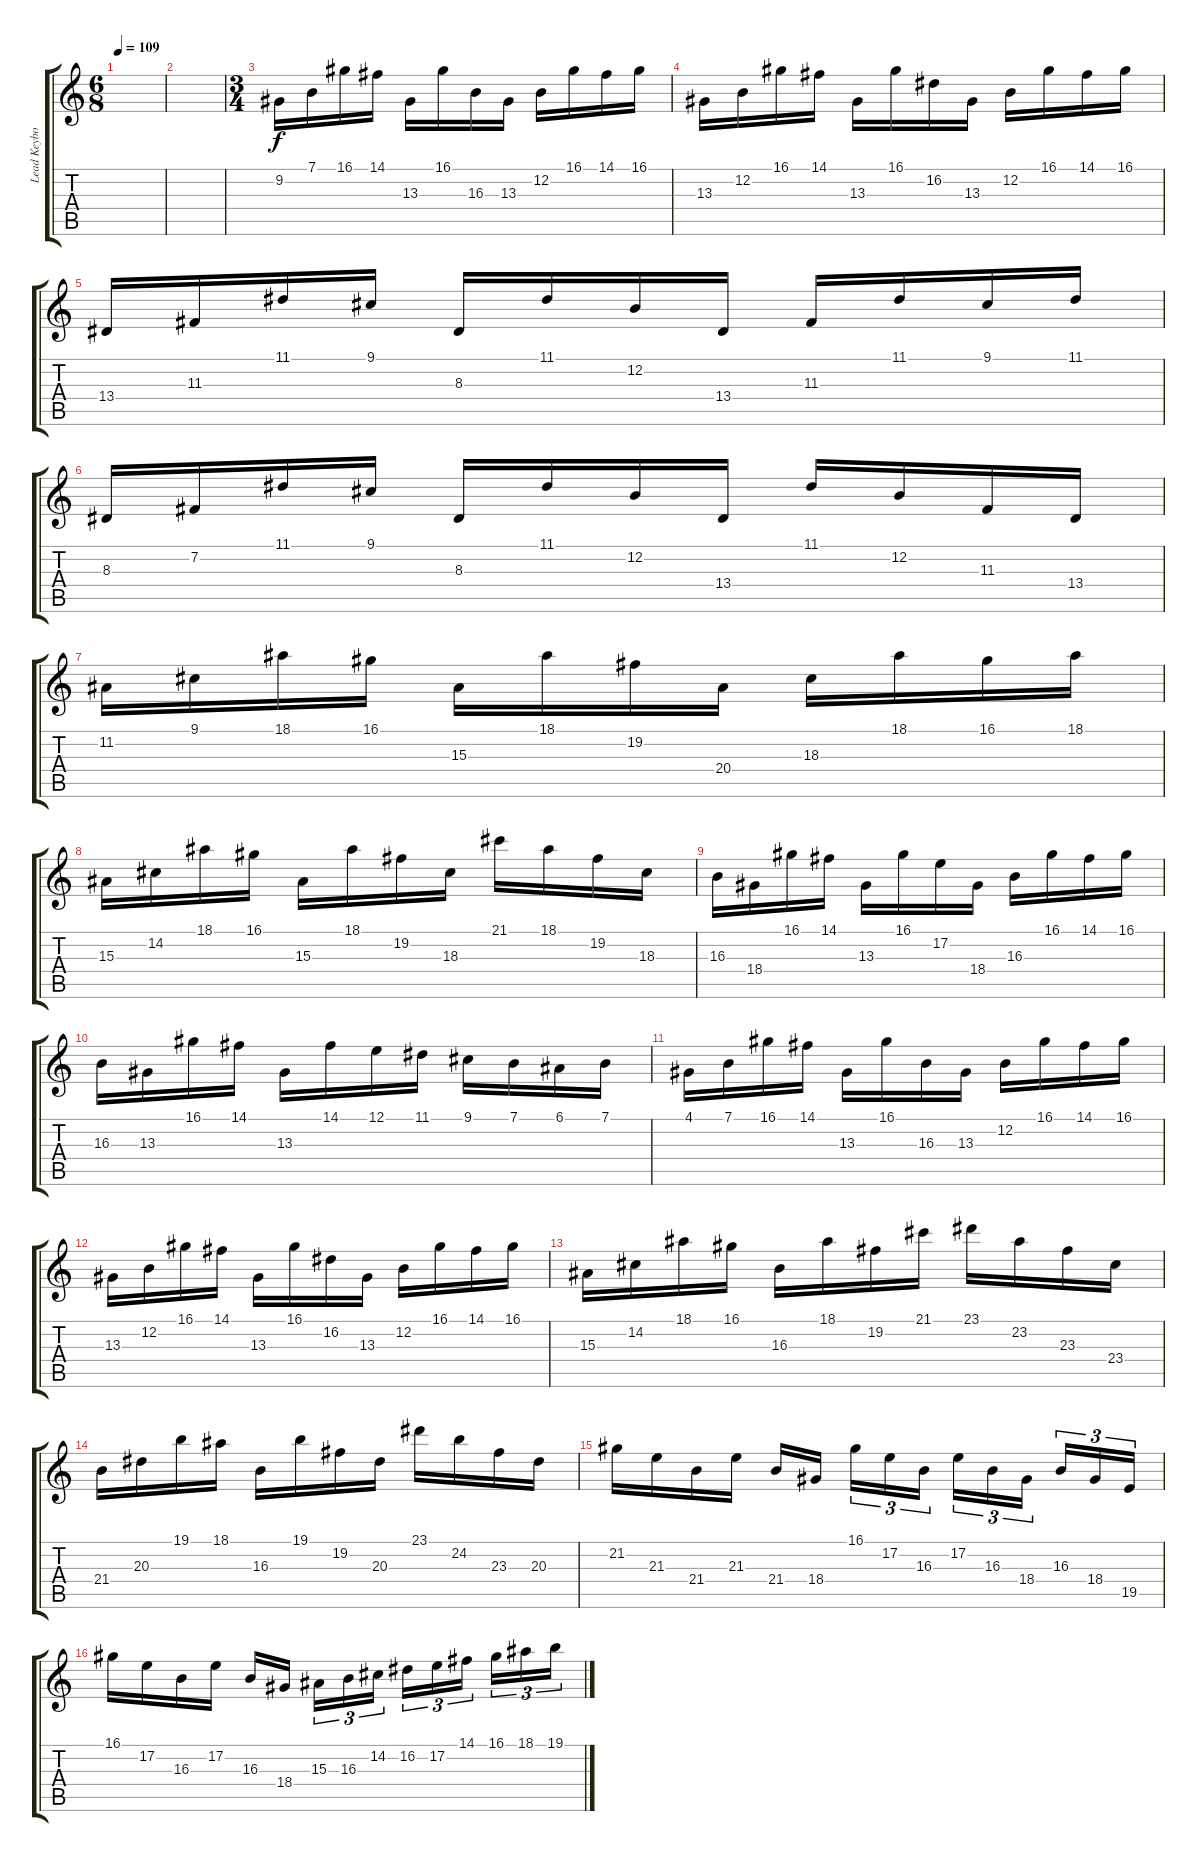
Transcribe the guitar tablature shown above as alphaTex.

\track ("Lead Keyboard harmony" "Lead Keybo") {instrument lead1square}
\staff {score tabs}
\tuning (E4 B3 G3 D3 A2 E2) {hide}
\ts (6 8)
\tempo 109
\clef g2
\ks c
|
|
\ts (3 4)
9.2.16 7.1.16 16.1.16 14.1.16 13.3.16 16.1.16 16.3.16 13.3.16 12.2.16 16.1.16 14.1.16 16.1.16 |
13.3.16 12.2.16 16.1.16 14.1.16 13.3.16 16.1.16 16.2.16 13.3.16 12.2.16 16.1.16 14.1.16 16.1.16 |
13.4.16 11.3.16 11.1.16 9.1.16 8.3.16 11.1.16 12.2.16 13.4.16 11.3.16 11.1.16 9.1.16 11.1.16 |
8.3.16 7.2.16 11.1.16 9.1.16 8.3.16 11.1.16 12.2.16 13.4.16 11.1.16 12.2.16 11.3.16 13.4.16 |
11.2.16 9.1.16 18.1.16 16.1.16 15.3.16 18.1.16 19.2.16 20.4.16 18.3.16 18.1.16 16.1.16 18.1.16 |
15.3.16 14.2.16 18.1.16 16.1.16 15.3.16 18.1.16 19.2.16 18.3.16 21.1.16 18.1.16 19.2.16 18.3.16 |
16.3.16 18.4.16 16.1.16 14.1.16 13.3.16 16.1.16 17.2.16 18.4.16 16.3.16 16.1.16 14.1.16 16.1.16 |
16.3.16 13.3.16 16.1.16 14.1.16 13.3.16 14.1.16 12.1.16 11.1.16 9.1.16 7.1.16 6.1.16 7.1.16 |
4.1.16 7.1.16 16.1.16 14.1.16 13.3.16 16.1.16 16.3.16 13.3.16 12.2.16 16.1.16 14.1.16 16.1.16 |
13.3.16 12.2.16 16.1.16 14.1.16 13.3.16 16.1.16 16.2.16 13.3.16 12.2.16 16.1.16 14.1.16 16.1.16 |
15.3.16 14.2.16 18.1.16 16.1.16 16.3.16 18.1.16 19.2.16 21.1.16 23.1.16 23.2.16 23.3.16 23.4.16 |
21.4.16 20.3.16 19.1.16 18.1.16 16.3.16 19.1.16 19.2.16 20.3.16 23.1.16 24.2.16 23.3.16 20.3.16 |
21.2.16 21.3.16 21.4.16 21.3.16 21.4.16 18.4.16{beam splitsecondary} 16.1.16{tu (3 2)} 17.2.16{tu (3 2)} 16.3.16{tu (3 2)} 17.2.16{tu (3 2)} 16.3.16{tu (3 2)} 18.4.16{tu (3 2) beam splitsecondary} 16.3.16{tu (3 2)} 18.4.16{tu (3 2)} 19.5.16{tu (3 2)} |
16.1.16 17.2.16 16.3.16 17.2.16 16.3.16 18.4.16{beam splitsecondary} 15.3.16{tu (3 2)} 16.3.16{tu (3 2)} 14.2.16{tu (3 2)} 16.2.16{tu (3 2)} 17.2.16{tu (3 2)} 14.1.16{tu (3 2) beam splitsecondary} 16.1.16{tu (3 2)} 18.1.16{tu (3 2)} 19.1.16{tu (3 2)}
